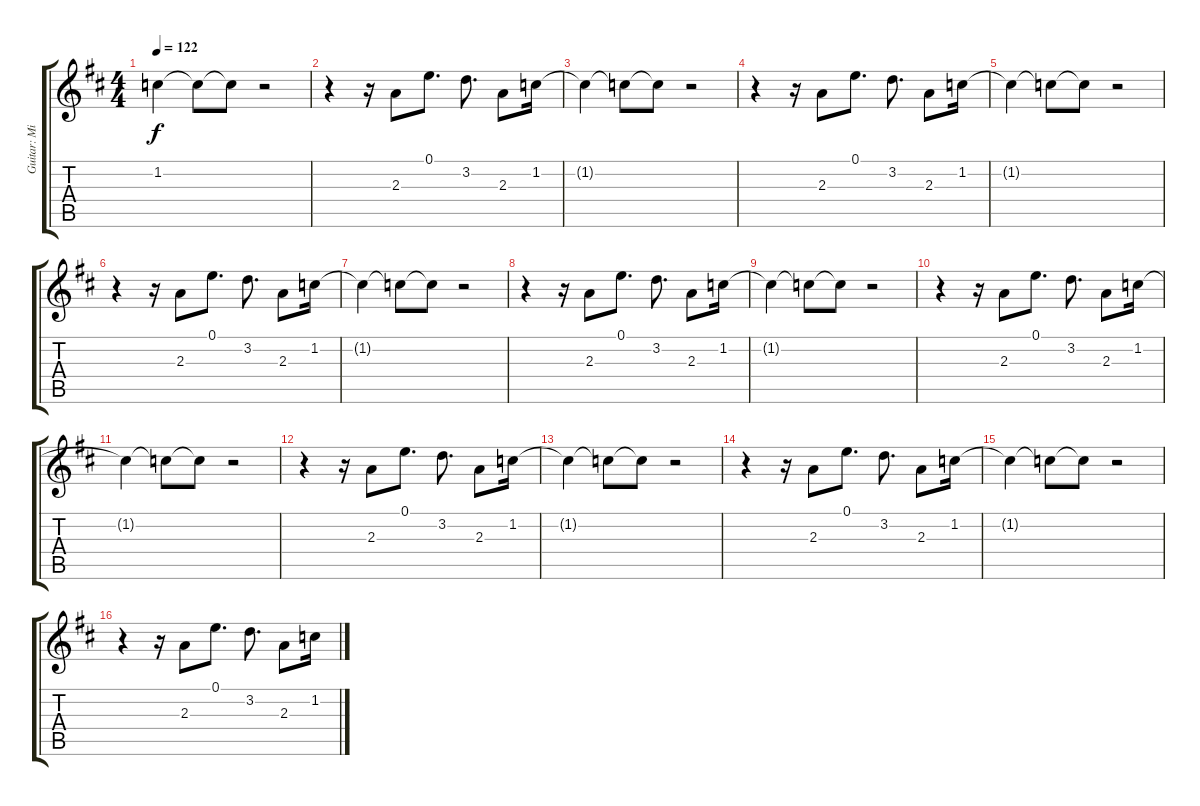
\track ("Guitar: Mick Ralphs" "Guitar: Mi") {instrument overdrivenguitar}
\staff {score tabs}
\tuning (E4 B3 G3 D3 A2 E2) {hide}
\ts (4 4)
\tempo 122
\clef g2
\ks d
1.2{t}.4{dy f} 1.2{t}.8 1.2{t}.8 r.2 |
r.4 r.16 2.3.8 0.1.8{d} 3.2.8{d} 2.3.8 1.2.16 |
1.2{t}.4 1.2{t}.8 1.2{t}.8 r.2 |
r.4 r.16 2.3.8 0.1.8{d} 3.2.8{d} 2.3.8 1.2.16 |
1.2{t}.4 1.2{t}.8 1.2{t}.8 r.2 |
r.4 r.16 2.3.8 0.1.8{d} 3.2.8{d} 2.3.8 1.2.16 |
1.2{t}.4 1.2{t}.8 1.2{t}.8 r.2 |
r.4 r.16 2.3.8 0.1.8{d} 3.2.8{d} 2.3.8 1.2.16 |
1.2{t}.4 1.2{t}.8 1.2{t}.8 r.2 |
r.4 r.16 2.3.8 0.1.8{d} 3.2.8{d} 2.3.8 1.2.16 |
1.2{t}.4 1.2{t}.8 1.2{t}.8 r.2 |
r.4 r.16 2.3.8 0.1.8{d} 3.2.8{d} 2.3.8 1.2.16 |
1.2{t}.4 1.2{t}.8 1.2{t}.8 r.2 |
r.4 r.16 2.3.8 0.1.8{d} 3.2.8{d} 2.3.8 1.2.16 |
1.2{t}.4 1.2{t}.8 1.2{t}.8 r.2 |
r.4 r.16 2.3.8 0.1.8{d} 3.2.8{d} 2.3.8 1.2.16
